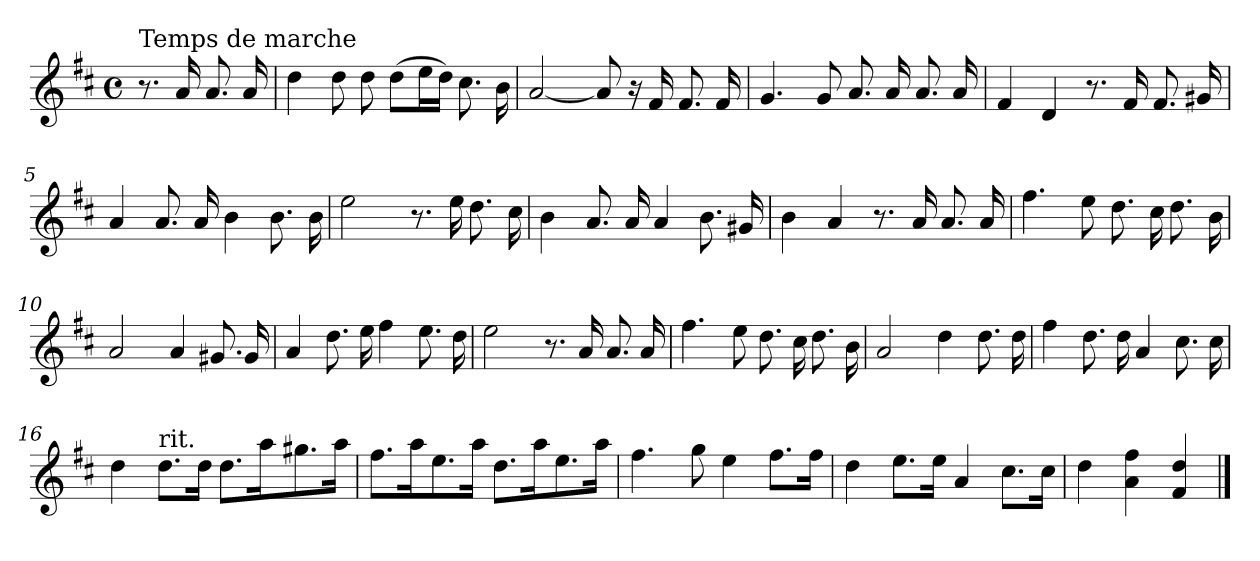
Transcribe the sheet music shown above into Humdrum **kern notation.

**kern
*part1
*staff1
*clefG2
*k[f#c#]
*D:
*M4/4
*met(c)
=
!LO:TX:a:t=Temps de marche
8.r
16a/
8.a/
16a/
=1
4dd\
8dd\
8dd\
(>8dd\L
16ee\L
16dd\JJ)
8.cc#\
16b\
=2
[2a/
8a/]
16r
16f#/
8.f#/
16f#/
=3
4.g/
8g/
8.a/
16a/
8.a/
16a/
!!LO:LB:g=z
=4
4f#/
4d/
8.r
16f#/
8.f#/
16g#X/
=5
4a/
8.a/
16a/
4b\
8.b\
16b\
=6
2ee\
8.r
16ee\
8.dd\
16cc#\
=7
4b\
8.a/
16a/
4a/
8.b\
16g#X/
!!LO:LB:g=z
=8
4b\
4a/
8.r
16a/
8.a/
16a/
=9
4.ff#\
8ee\
8.dd\
16cc#\
8.dd\
16b\
=10
2a/
4a/
8.g#X/
16g#/
=11
4a/
8.dd\
16ee\
4ff#\
8.ee\
16dd\
=12
2ee\
8.r
16a/
8.a/
16a/
!!LO:LB:g=z
=13
4.ff#\
8ee\
8.dd\
16cc#\
8.dd\
16b\
=14
2a/
4dd\
8.dd\
16dd\
=15
4ff#\
8.dd\
16dd\
4a/
8.cc#\
16cc#\
=16
4dd\
!LO:TX:a:t=rit.
8.dd\L
16dd\Jk
8.dd\L
16aa\k
8.gg#X\
16aa\Jk
=17
8.ff#\L
16aa\k
8.ee\
16aa\Jk
8.dd\L
16aa\k
8.ee\
16aa\Jk
!!LO:LB:g=z
=18
4.ff#\
8gg\
4ee\
8.ff#\L
16ff#\Jk
=19
4dd\
8.ee\L
16ee\Jk
4a/
8.cc#\L
16cc#\Jk
=20
4dd\
4a\ 4ff#\
4f#/ 4dd/
==
*-
